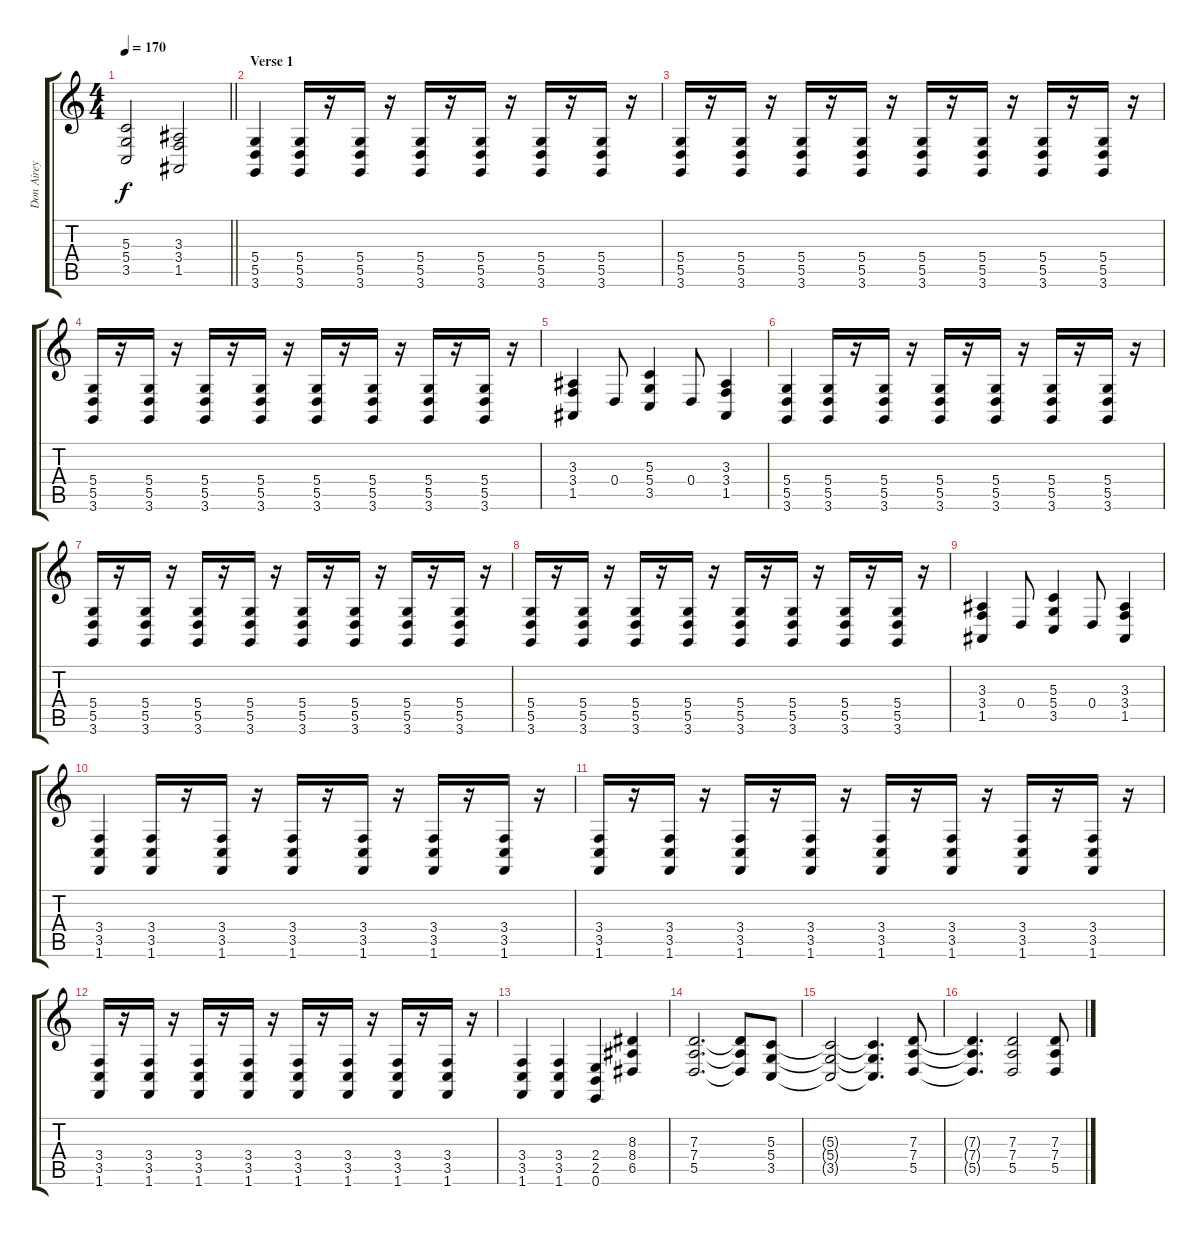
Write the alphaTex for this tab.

\track ("Don Airey - Left Hand" "Don Airey ") {instrument drawbarorgan}
\staff {score tabs}
\tuning (E4 B3 G3 D3 A2 E2) {hide}
\ts (4 4)
\tempo 170
\clef g2
\barLineRight lightlight
\ks c
(5.3 5.4 3.5).2{dy f} (3.3 3.4 1.5).2 |
\section ("" "Verse 1")
(5.4 5.5 3.6).4 (5.4 5.5 3.6).16 r.16 (5.4 5.5 3.6).16 r.16 (5.4 5.5 3.6).16 r.16 (5.4 5.5 3.6).16 r.16 (5.4 5.5 3.6).16 r.16 (5.4 5.5 3.6).16 r.16 |
(5.4 5.5 3.6).16 r.16 (5.4 5.5 3.6).16 r.16 (5.4 5.5 3.6).16 r.16 (5.4 5.5 3.6).16 r.16 (5.4 5.5 3.6).16 r.16 (5.4 5.5 3.6).16 r.16 (5.4 5.5 3.6).16 r.16 (5.4 5.5 3.6).16 r.16 |
(5.4 5.5 3.6).16 r.16 (5.4 5.5 3.6).16 r.16 (5.4 5.5 3.6).16 r.16 (5.4 5.5 3.6).16 r.16 (5.4 5.5 3.6).16 r.16 (5.4 5.5 3.6).16 r.16 (5.4 5.5 3.6).16 r.16 (5.4 5.5 3.6).16 r.16 |
(3.3 3.4 1.5).4 0.4.8 (5.3 5.4 3.5).4 0.4.8 (3.3 3.4 1.5).4 |
(5.4 5.5 3.6).4 (5.4 5.5 3.6).16 r.16 (5.4 5.5 3.6).16 r.16 (5.4 5.5 3.6).16 r.16 (5.4 5.5 3.6).16 r.16 (5.4 5.5 3.6).16 r.16 (5.4 5.5 3.6).16 r.16 |
(5.4 5.5 3.6).16 r.16 (5.4 5.5 3.6).16 r.16 (5.4 5.5 3.6).16 r.16 (5.4 5.5 3.6).16 r.16 (5.4 5.5 3.6).16 r.16 (5.4 5.5 3.6).16 r.16 (5.4 5.5 3.6).16 r.16 (5.4 5.5 3.6).16 r.16 |
(5.4 5.5 3.6).16 r.16 (5.4 5.5 3.6).16 r.16 (5.4 5.5 3.6).16 r.16 (5.4 5.5 3.6).16 r.16 (5.4 5.5 3.6).16 r.16 (5.4 5.5 3.6).16 r.16 (5.4 5.5 3.6).16 r.16 (5.4 5.5 3.6).16 r.16 |
(3.3 3.4 1.5).4 0.4.8 (5.3 5.4 3.5).4 0.4.8 (3.3 3.4 1.5).4 |
(3.4 3.5 1.6).4 (3.4 3.5 1.6).16 r.16 (3.4 3.5 1.6).16 r.16 (3.4 3.5 1.6).16 r.16 (3.4 3.5 1.6).16 r.16 (3.4 3.5 1.6).16 r.16 (3.4 3.5 1.6).16 r.16 |
(3.4 3.5 1.6).16 r.16 (3.4 3.5 1.6).16 r.16 (3.4 3.5 1.6).16 r.16 (3.4 3.5 1.6).16 r.16 (3.4 3.5 1.6).16 r.16 (3.4 3.5 1.6).16 r.16 (3.4 3.5 1.6).16 r.16 (3.4 3.5 1.6).16 r.16 |
(3.4 3.5 1.6).16 r.16 (3.4 3.5 1.6).16 r.16 (3.4 3.5 1.6).16 r.16 (3.4 3.5 1.6).16 r.16 (3.4 3.5 1.6).16 r.16 (3.4 3.5 1.6).16 r.16 (3.4 3.5 1.6).16 r.16 (3.4 3.5 1.6).16 r.16 |
(3.4 3.5 1.6).4 (3.4 3.5 1.6).4 (2.4 2.5 0.6).4 (8.3 8.4 6.5).4 |
(7.3 7.4 5.5).2{d} (7.3{t} 7.4{t} 5.5{t}).8 (5.3 5.4 3.5).8 |
(5.3{t} 5.4{t} 3.5{t}).2 (5.3{t} 5.4{t} 3.5{t}).4{d} (7.3 7.4 5.5).8 |
(7.3{t} 7.4{t} 5.5{t}).4{d} (7.3 7.4 5.5).2 (7.3 7.4 5.5).8
